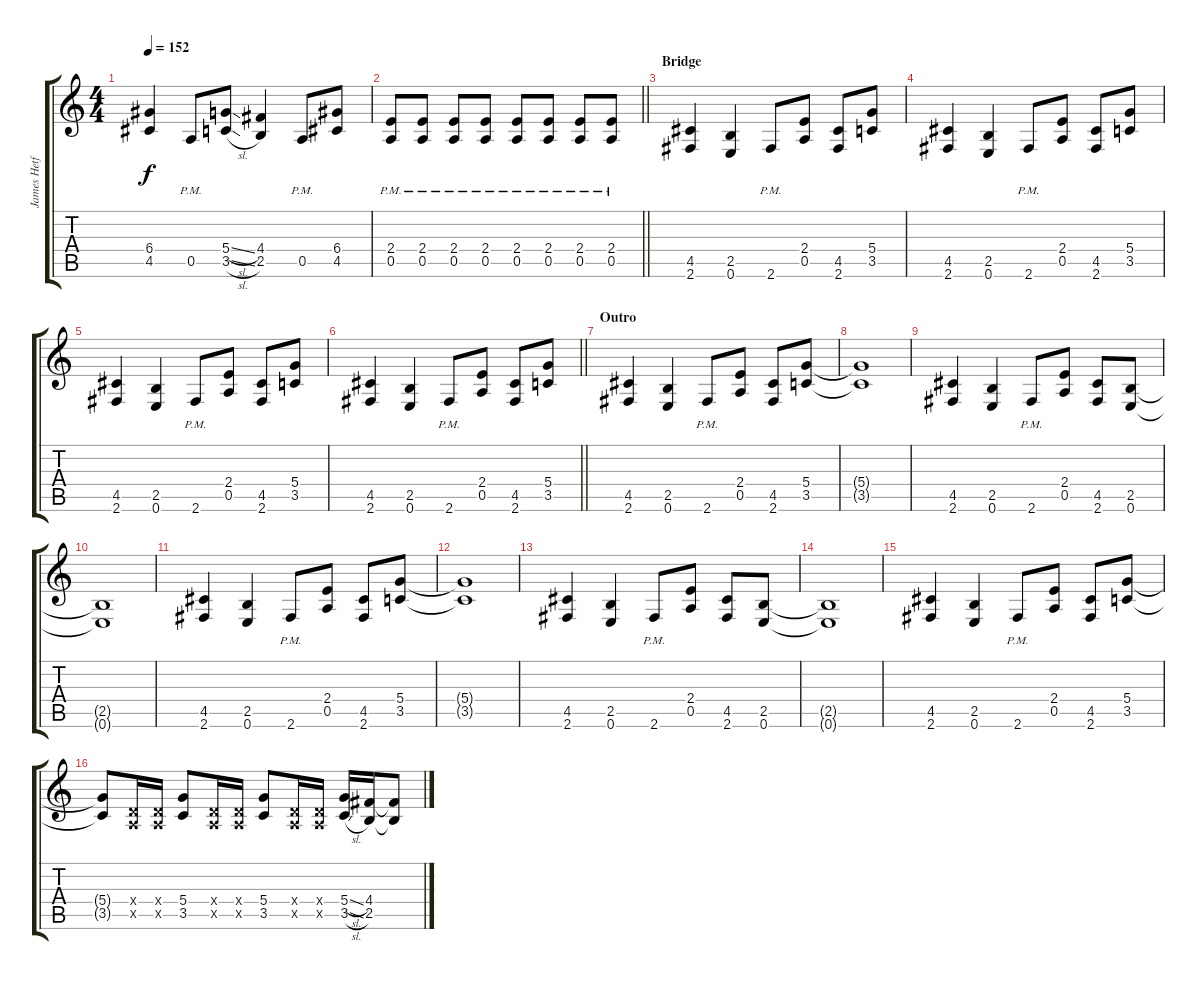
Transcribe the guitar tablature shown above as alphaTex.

\track ("James Hetfield" "James Hetf") {instrument distortionguitar}
\staff {score tabs}
\tuning (E4 B3 G3 D3 A2 E2) {hide}
\ts (4 4)
\tempo 152
\clef g2
\ks c
(6.4 4.5).4{dy f} 0.5{pm}.8 (5.4{sl} 3.5{sl}).8 (4.4 2.5).4 0.5{pm}.8 (6.4 4.5).8 |
\barLineRight lightlight
(2.4{pm} 0.5{pm}).8 (2.4{pm} 0.5{pm}).8 (2.4{pm} 0.5{pm}).8 (2.4{pm} 0.5{pm}).8 (2.4{pm} 0.5{pm}).8 (2.4{pm} 0.5{pm}).8 (2.4{pm} 0.5{pm}).8 (2.4{pm} 0.5{pm}).8 |
\section ("" "Bridge")
(4.5 2.6).4 (2.5 0.6).4 2.6{pm}.8 (2.4 0.5).8 (4.5 2.6).8 (5.4 3.5).8 |
(4.5 2.6).4 (2.5 0.6).4 2.6{pm}.8 (2.4 0.5).8 (4.5 2.6).8 (5.4 3.5).8 |
(4.5 2.6).4 (2.5 0.6).4 2.6{pm}.8 (2.4 0.5).8 (4.5 2.6).8 (5.4 3.5).8 |
\barLineRight lightlight
(4.5 2.6).4 (2.5 0.6).4 2.6{pm}.8 (2.4 0.5).8 (4.5 2.6).8 (5.4 3.5).8 |
\section ("" "Outro")
(4.5 2.6).4 (2.5 0.6).4 2.6{pm}.8 (2.4 0.5).8 (4.5 2.6).8 (5.4 3.5).8 |
(5.4{t} 3.5{t}).1 |
(4.5 2.6).4 (2.5 0.6).4 2.6{pm}.8 (2.4 0.5).8 (4.5 2.6).8 (2.5 0.6).8 |
(2.5{t} 0.6{t}).1 |
(4.5 2.6).4 (2.5 0.6).4 2.6{pm}.8 (2.4 0.5).8 (4.5 2.6).8 (5.4 3.5).8 |
(5.4{t} 3.5{t}).1 |
(4.5 2.6).4 (2.5 0.6).4 2.6{pm}.8 (2.4 0.5).8 (4.5 2.6).8 (2.5 0.6).8 |
(2.5{t} 0.6{t}).1 |
(4.5 2.6).4 (2.5 0.6).4 2.6{pm}.8 (2.4 0.5).8 (4.5 2.6).8 (5.4 3.5).8 |
(5.4{t} 3.5{t}).8 (0.4{x} 0.5{x}).16 (0.4{x} 0.5{x}).16 (5.4 3.5).8 (0.4{x} 0.5{x}).16 (0.4{x} 0.5{x}).16 (5.4 3.5).8 (0.4{x} 0.5{x}).16 (0.4{x} 0.5{x}).16 (5.4{sl} 3.5{sl}).16 (4.4 2.5).16 (4.4{t} 2.5{t}).8
